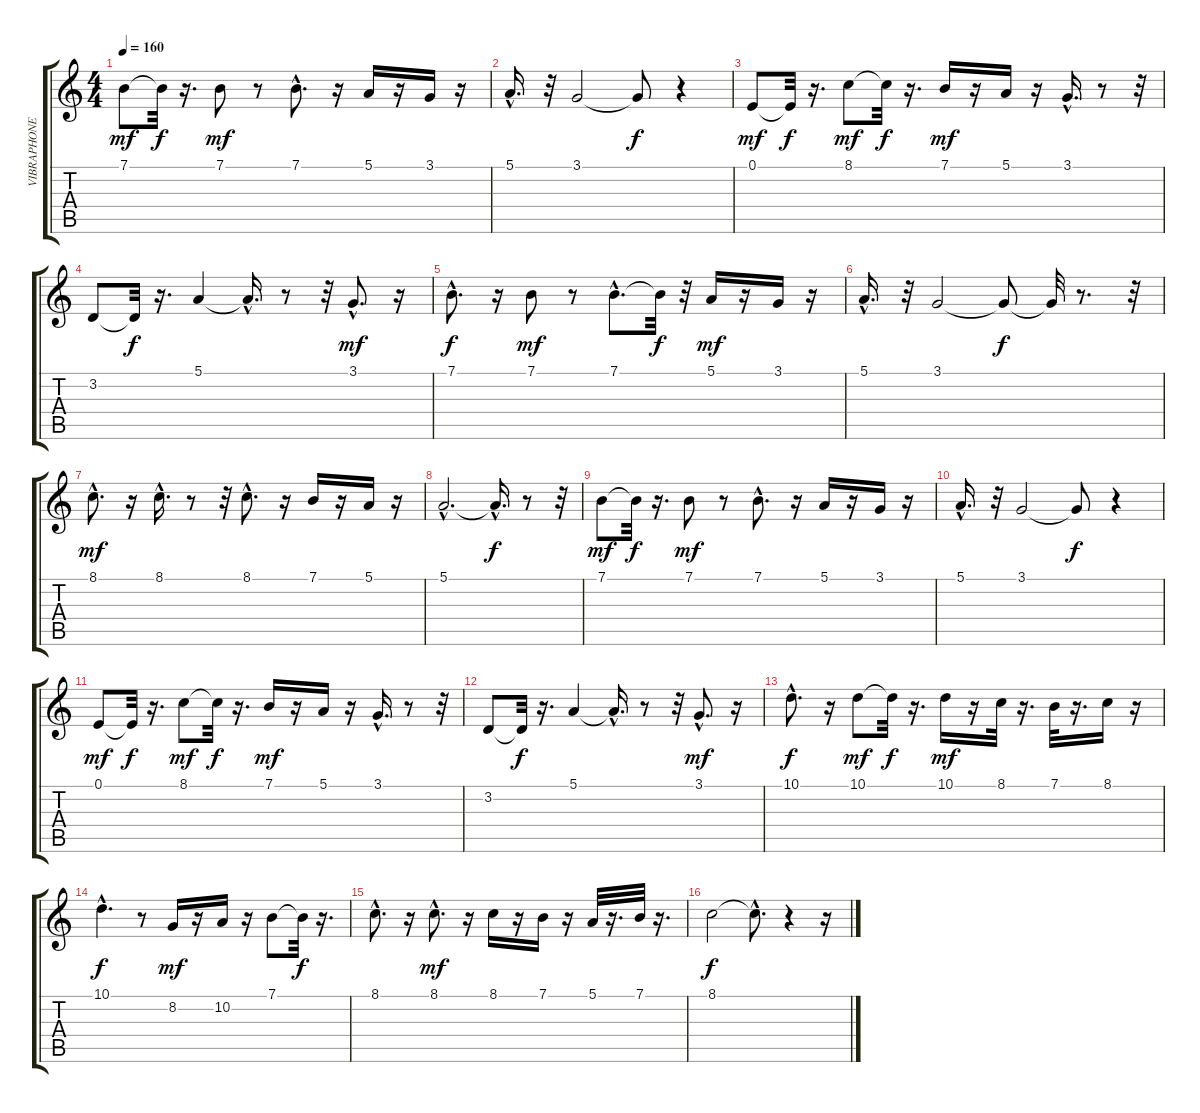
\track ("VIBRAPHONE" "VIBRAPHONE") {instrument vibraphone}
\staff {score tabs}
\tuning (E4 B3 G3 D3 A2 E2) {hide}
\ts (4 4)
\tempo 160
\clef g2
\ks c
7.1.8{dy mf} 7.1{t}.32{dy f} r.16{d} 7.1.8{dy mf} r.8 7.1{hac}.8{d} r.16 5.1.16 r.16 3.1.16 r.16 |
5.1{hac}.16{d} r.32 3.1.2 3.1{t}.8{dy f} r.4 |
0.1.8{dy mf} 0.1{t}.32{dy f} r.16{d} 8.1.8{dy mf} 8.1{t}.32{dy f} r.16{d} 7.1.16{dy mf} r.16 5.1.16 r.16 3.1{hac}.16{d} r.8 r.32 |
3.2.8 3.2{t}.32{dy f} r.16{d} 5.1.4 5.1{hac t}.16{d} r.8 r.32 3.1{hac}.8{d dy mf} r.16 |
7.1{hac}.8{d dy f} r.16 7.1.8{dy mf} r.8 7.1{hac}.8{d} 7.1{t}.32{dy f} r.32 5.1.16{dy mf} r.16 3.1.16 r.16 |
5.1{hac}.16{d} r.32 3.1.2 3.1{t}.8{dy f} 3.1{t}.32 r.8{d} r.32 |
8.1{hac}.8{d dy mf} r.16 8.1{hac}.16{d} r.8 r.32 8.1{hac}.8{d} r.16 7.1.16 r.16 5.1.16 r.16 |
5.1{hac}.2{d} 5.1{hac t}.16{d dy f} r.8 r.32 |
7.1.8{dy mf} 7.1{t}.32{dy f} r.16{d} 7.1.8{dy mf} r.8 7.1{hac}.8{d} r.16 5.1.16 r.16 3.1.16 r.16 |
5.1{hac}.16{d} r.32 3.1.2 3.1{t}.8{dy f} r.4 |
0.1.8{dy mf} 0.1{t}.32{dy f} r.16{d} 8.1.8{dy mf} 8.1{t}.32{dy f} r.16{d} 7.1.16{dy mf} r.16 5.1.16 r.16 3.1{hac}.16{d} r.8 r.32 |
3.2.8 3.2{t}.32{dy f} r.16{d} 5.1.4 5.1{hac t}.16{d} r.8 r.32 3.1{hac}.8{d dy mf} r.16 |
10.1{hac}.8{d dy f} r.16 10.1.8{dy mf} 10.1{t}.32{dy f} r.16{d} 10.1.16{dy mf} r.16 8.1.32 r.16{d} 7.1.32 r.16{d} 8.1.16 r.16 |
10.1{hac}.4{d dy f} r.8 8.2.16{dy mf} r.16 10.2.16 r.16 7.1.8 7.1{t}.32{dy f} r.16{d} |
8.1{hac}.8{d} r.16 8.1{hac}.8{d dy mf} r.16 8.1.16 r.16 7.1.16 r.16 5.1.32 r.16{d} 7.1.32 r.16{d} |
8.1.2{dy f} 8.1{hac t}.8{d} r.4 r.16
